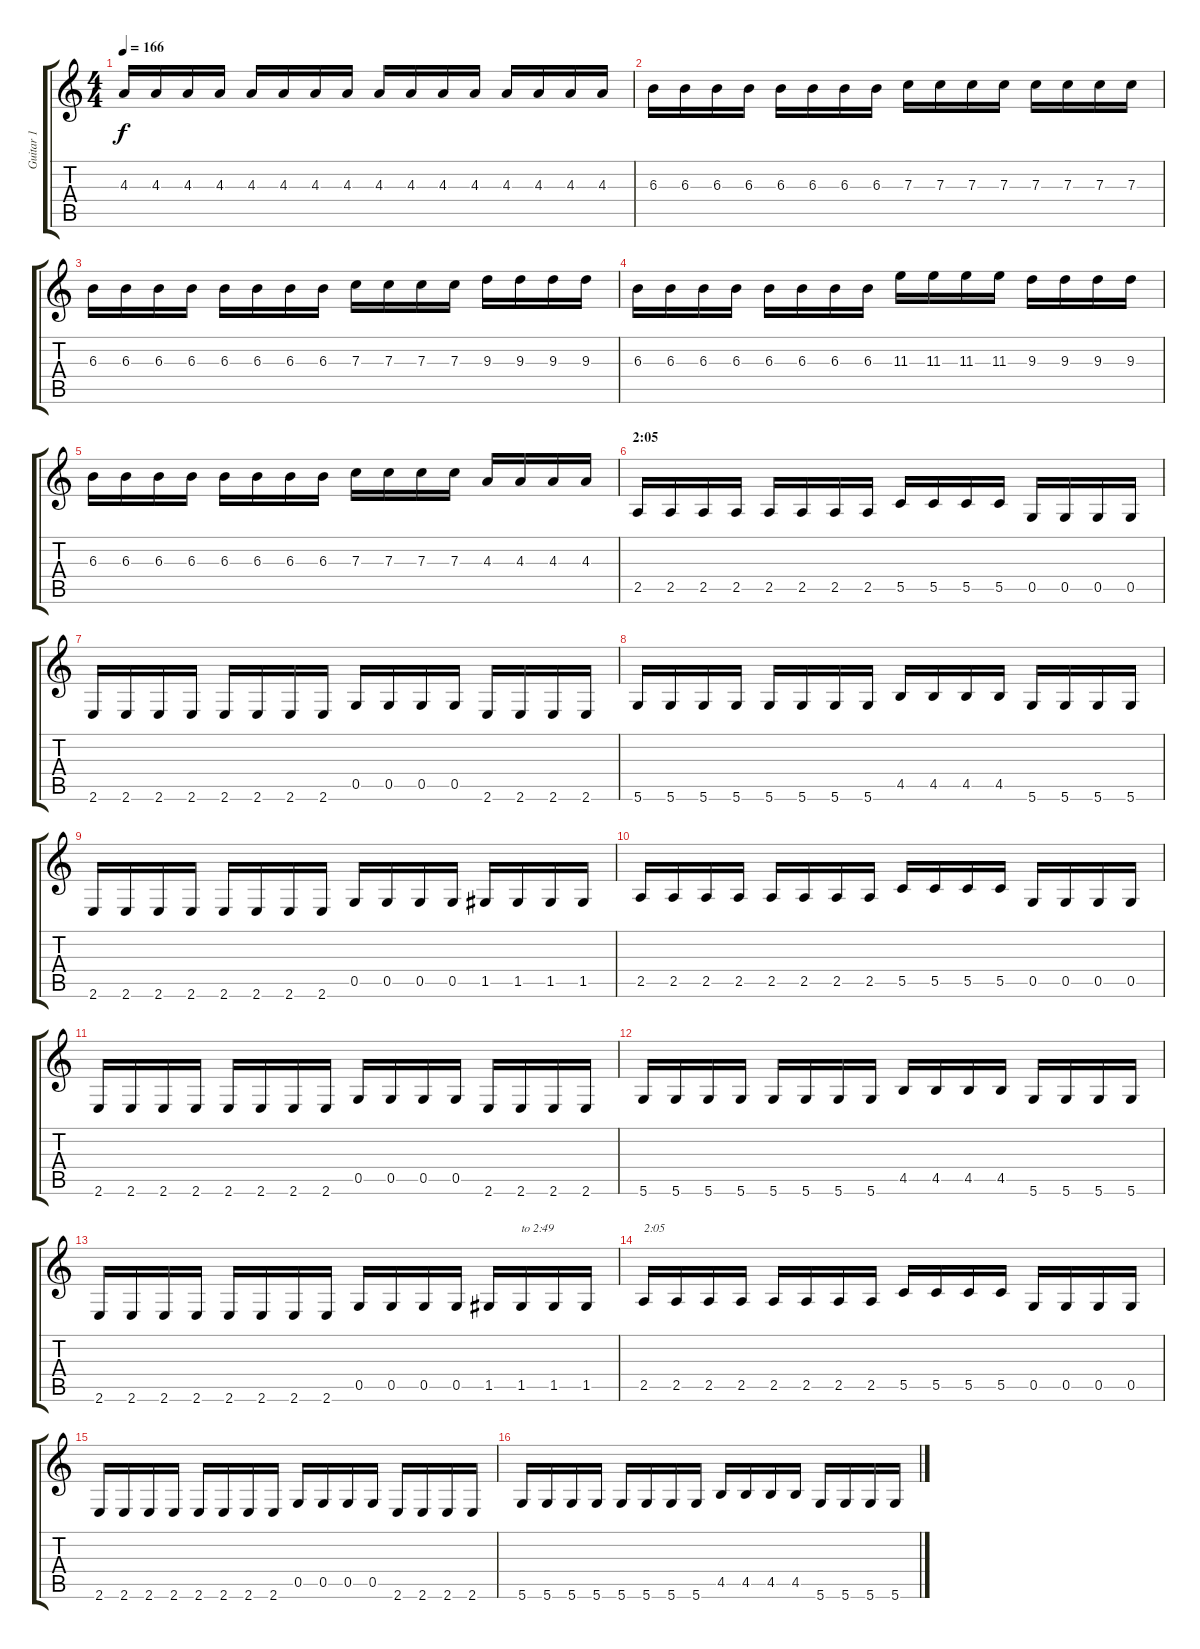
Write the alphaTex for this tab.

\track ("Guitar 1" "Guitar 1") {instrument overdrivenguitar}
\staff {score tabs}
\tuning (D4 A3 F3 C3 G2 D2) {hide}
\ts (4 4)
\tempo 166
\clef g2
\ks c
4.3.16{dy f} 4.3.16 4.3.16 4.3.16 4.3.16 4.3.16 4.3.16 4.3.16 4.3.16 4.3.16 4.3.16 4.3.16 4.3.16 4.3.16 4.3.16 4.3.16 |
6.3.16 6.3.16 6.3.16 6.3.16 6.3.16 6.3.16 6.3.16 6.3.16 7.3.16 7.3.16 7.3.16 7.3.16 7.3.16 7.3.16 7.3.16 7.3.16 |
6.3.16 6.3.16 6.3.16 6.3.16 6.3.16 6.3.16 6.3.16 6.3.16 7.3.16 7.3.16 7.3.16 7.3.16 9.3.16 9.3.16 9.3.16 9.3.16 |
6.3.16 6.3.16 6.3.16 6.3.16 6.3.16 6.3.16 6.3.16 6.3.16 11.3.16 11.3.16 11.3.16 11.3.16 9.3.16 9.3.16 9.3.16 9.3.16 |
6.3.16 6.3.16 6.3.16 6.3.16 6.3.16 6.3.16 6.3.16 6.3.16 7.3.16 7.3.16 7.3.16 7.3.16 4.3.16 4.3.16 4.3.16 4.3.16 |
\section ("" "2:05")
2.5.16 2.5.16 2.5.16 2.5.16 2.5.16 2.5.16 2.5.16 2.5.16 5.5.16 5.5.16 5.5.16 5.5.16 0.5.16 0.5.16 0.5.16 0.5.16 |
2.6.16 2.6.16 2.6.16 2.6.16 2.6.16 2.6.16 2.6.16 2.6.16 0.5.16 0.5.16 0.5.16 0.5.16 2.6.16 2.6.16 2.6.16 2.6.16 |
5.6.16 5.6.16 5.6.16 5.6.16 5.6.16 5.6.16 5.6.16 5.6.16 4.5.16 4.5.16 4.5.16 4.5.16 5.6.16 5.6.16 5.6.16 5.6.16 |
2.6.16 2.6.16 2.6.16 2.6.16 2.6.16 2.6.16 2.6.16 2.6.16 0.5.16 0.5.16 0.5.16 0.5.16 1.5.16 1.5.16 1.5.16 1.5.16 |
2.5.16 2.5.16 2.5.16 2.5.16 2.5.16 2.5.16 2.5.16 2.5.16 5.5.16 5.5.16 5.5.16 5.5.16 0.5.16 0.5.16 0.5.16 0.5.16 |
2.6.16 2.6.16 2.6.16 2.6.16 2.6.16 2.6.16 2.6.16 2.6.16 0.5.16 0.5.16 0.5.16 0.5.16 2.6.16 2.6.16 2.6.16 2.6.16 |
5.6.16 5.6.16 5.6.16 5.6.16 5.6.16 5.6.16 5.6.16 5.6.16 4.5.16 4.5.16 4.5.16 4.5.16 5.6.16 5.6.16 5.6.16 5.6.16 |
2.6.16 2.6.16 2.6.16 2.6.16 2.6.16 2.6.16 2.6.16 2.6.16 0.5.16 0.5.16 0.5.16 0.5.16 1.5.16 1.5.16{txt "to 2:49"} 1.5.16 1.5.16 |
2.5.16{txt "2:05"} 2.5.16 2.5.16 2.5.16 2.5.16 2.5.16 2.5.16 2.5.16 5.5.16 5.5.16 5.5.16 5.5.16 0.5.16 0.5.16 0.5.16 0.5.16 |
2.6.16 2.6.16 2.6.16 2.6.16 2.6.16 2.6.16 2.6.16 2.6.16 0.5.16 0.5.16 0.5.16 0.5.16 2.6.16 2.6.16 2.6.16 2.6.16 |
5.6.16 5.6.16 5.6.16 5.6.16 5.6.16 5.6.16 5.6.16 5.6.16 4.5.16 4.5.16 4.5.16 4.5.16 5.6.16 5.6.16 5.6.16 5.6.16
